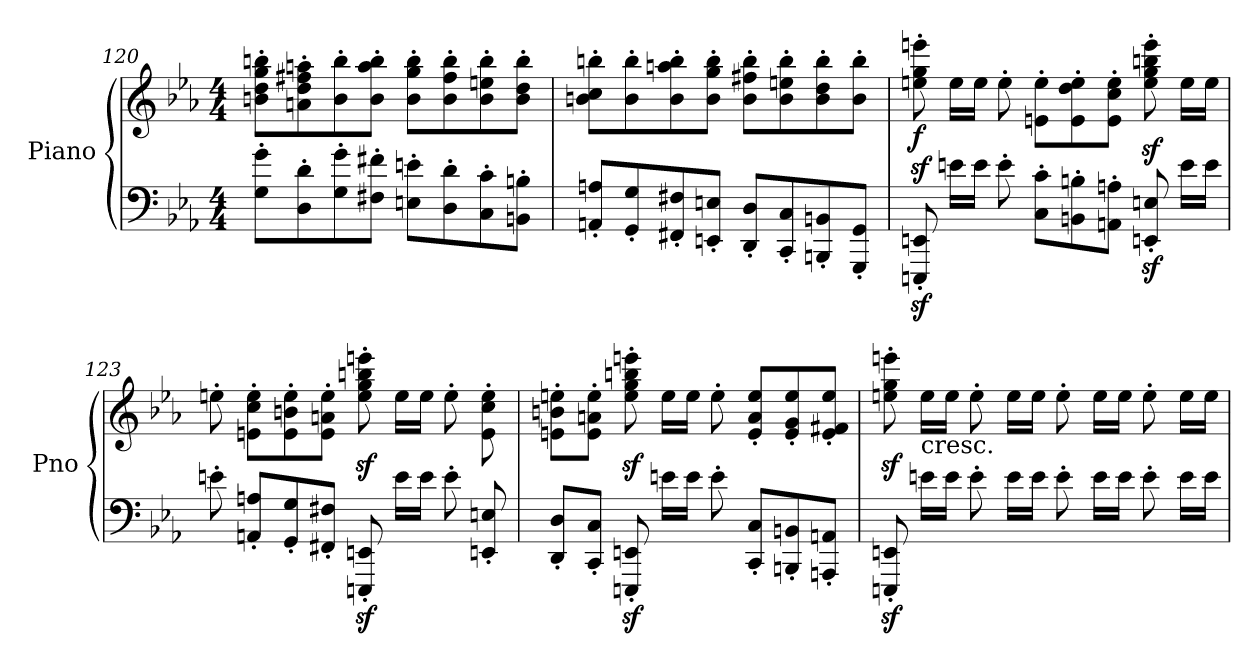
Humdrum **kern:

**kern	**kern	**dynam
*part1	*part1	*part1
*staff2	*staff1	*staff1/2
*I"Piano	*	*
*I'Pno	*	*
*clefF4	*clefG2	*
*k[b-e-a-]	*k[b-e-a-]	*
*E-:	*E-:	*
*M4/4	*M4/4	*
=120	=120	=120
8G\' 8g\'L	8bn\' 8dd\' 8gg\' 8bbn\'L	.
8D\' 8d\'	8an\' 8dd\' 8ff#X\' 8aan\'	.
8G\' 8g\'	8b\' 8bb\'	.
8F#X\' 8f#X\'J	8b\' 8aa\' 8bb\'J	.
8En\' 8en\'L	8b\' 8gg\' 8bb\'L	.
8D\' 8d\'	8b\' 8ff#\' 8bb\'	.
8C\' 8c\'	8b\' 8een\' 8bb\'	.
8BBn\' 8Bn\'J	8b\' 8dd\' 8bb\'J	.
!!LO:PB:g=z
=121	=121	=121
8AAn/' 8An/'L	8bn\' 8cc\' 8bbn\'L	.
8GG/' 8G/'	8b\' 8bb\'	.
8FF#X/' 8F#X/'	8b\' 8aan\' 8bb\'	.
8EEn/' 8En/'J	8b\' 8gg\' 8bb\'J	.
8DD/' 8D/'L	8b\' 8ff#X\' 8bb\'L	.
8CC/' 8C/'	8b\' 8een\' 8bb\'	.
8BBBn/' 8BBn/'	8b\' 8dd\' 8bb\'	.
8GGG/' 8GG/'J	8b\' 8bb\'J	.
=122	=122	=122
!	!	!LO:DY:b
8EEEn/z<' 8EEn/z<'	8een\z<' 8gg\z<' 8eeen\z<'	f
16en\LL	16ee\LL	.
16e\JJ	16ee\JJ	.
8e'\	8ee'\	.
8C\' 8c\'L	8en\' 8ee\'L	.
8BBn\' 8Bn\'	8e\' 8dd\' 8ee\'	.
8AAn\' 8An\'J	8e\' 8cc\' 8ee\'J	.
8EEn/z<' 8En/z<'	8ee\z<' 8gg\z<' 8bbn\z<' 8eee\z<'	.
16e\LL	16ee\LL	.
16e\JJ	16ee\JJ	.
=123	=123	=123
8en'\	8een'\	.
8AAn/' 8An/'L	8en\' 8cc\' 8ee\'L	.
8GG/' 8G/'	8e\' 8bn\' 8ee\'	.
8FF#X/' 8F#X/'J	8e\' 8an\' 8ee\'J	.
8EEEn/z<' 8EEn/z<'	8ee\z<' 8gg\z<' 8bbn\z<' 8eeen\z<'	.
16e\LL	16ee\LL	.
16e\JJ	16ee\JJ	.
8e'\	8ee'\	.
8EEn/' 8En/'	8e\' 8cc\' 8ee\'	.
!!LO:LB:g=z
=124	=124	=124
8DD/' 8D/'L	8en\' 8bn\' 8een\'L	.
8CC/' 8C/'J	8e\' 8an\' 8ee\'J	.
8EEEn/z<' 8EEn/z<'	8ee\z<' 8gg\z<' 8bbn\z<' 8eeen\z<'	.
16en\LL	16ee\LL	.
16e\JJ	16ee\JJ	.
8e'\	8ee'\	.
8CC/' 8C/'L	8e/' 8a/' 8ee/'L	.
8BBBn/' 8BBn/'	8e/' 8g/' 8ee/'	.
8AAAn/' 8AAn/'J	8e/' 8f#X/' 8ee/'J	.
=125	=125	=125
8EEEn/z<' 8EEn/z<'	8een\z<' 8gg\z<' 8eeen\z<'	.
!	!LO:TX:b:t=cresc.	!
16en\LL	16ee\LL	.
16e\JJ	16ee\JJ	.
8e'\	8ee'\	.
16e\LL	16ee\LL	.
16e\JJ	16ee\JJ	.
8e'\	8ee'\	.
16e\LL	16ee\LL	.
16e\JJ	16ee\JJ	.
8e'\	8ee'\	.
16e\LL	16ee\LL	.
16e\JJ	16ee\JJ	.
=	=	=
*-	*-	*-
